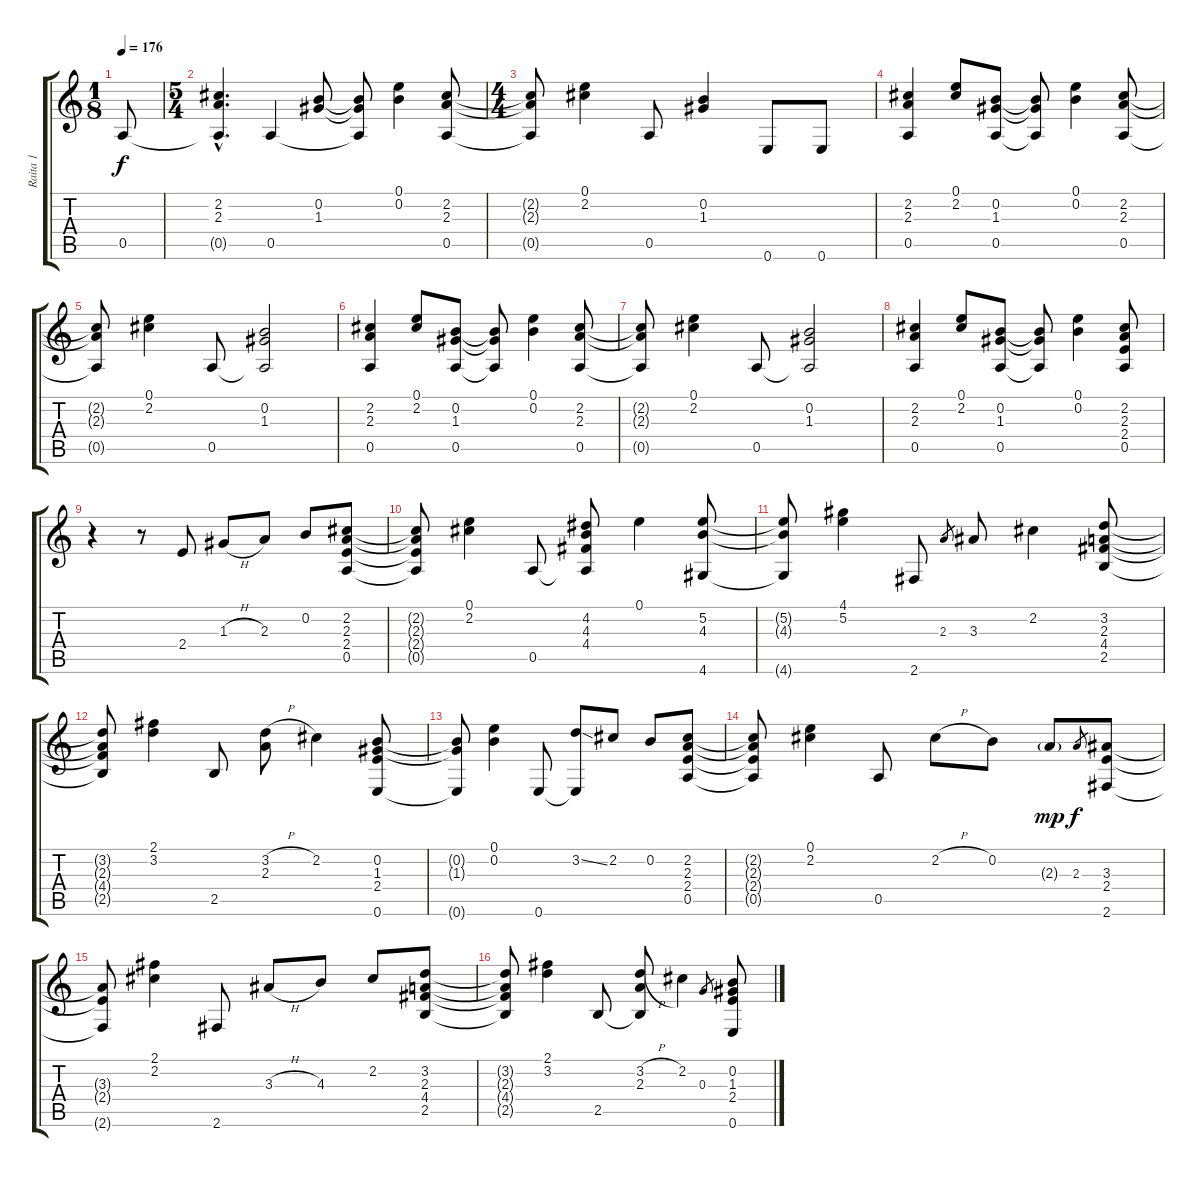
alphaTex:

\track ("Raita 1" "Raita 1") {instrument acousticguitarnylon}
\staff {score tabs}
\tuning (E4 B3 G3 D3 A2 E2) {hide}
\ts (1 8)
\tempo 176
\clef g2
\ks c
0.5.8{dy f instrument acousticguitarnylon} |
\ts (5 4)
(2.2{hac} 2.3{hac} 0.5{hac t}).4{d} 0.5.4 (0.2 1.3).8 (0.2{t} 1.3{t} 0.5{t}).8 (0.1 0.2).4 (2.2 2.3 0.5).8 |
\ts (4 4)
(2.2{t} 2.3{t} 0.5{t}).8 (0.1 2.2).4 0.5.8 (0.2 1.3).4 0.6.8 0.6.8 |
(2.2 2.3 0.5).4 (0.1 2.2).8 (0.2 1.3 0.5).8 (0.2{t} 1.3{t} 0.5{t}).8 (0.1 0.2).4 (2.2 2.3 0.5).8 |
(2.2{t} 2.3{t} 0.5{t}).8 (0.1 2.2).4 0.5.8 (0.2 1.3 0.5{t}).2 |
(2.2 2.3 0.5).4 (0.1 2.2).8 (0.2 1.3 0.5).8 (0.2{t} 1.3{t} 0.5{t}).8 (0.1 0.2).4 (2.2 2.3 0.5).8 |
(2.2{t} 2.3{t} 0.5{t}).8 (0.1 2.2).4 0.5.8 (0.2 1.3 0.5{t}).2 |
(2.2 2.3 0.5).4 (0.1 2.2).8 (0.2 1.3 0.5).8 (0.2{t} 1.3{t} 0.5{t}).8 (0.1 0.2).4 (2.2 2.3 2.4 0.5).8 |
r.4 r.8 2.4.8 1.3{h}.8 2.3.8 0.2.8 (2.2 2.3 2.4 0.5).8 |
(2.2{t} 2.3{t} 2.4{t} 0.5{t}).8 (0.1 2.2).4 0.5.8 (4.2 4.3 4.4 0.5{t}).8 0.1.4 (5.2 4.3 4.6).8 |
(5.2{t} 4.3{t} 4.6{t}).8 (4.1 5.2).4 2.6.8 2.3.8{gr} 3.3.8 2.2.4 (3.2 2.3 4.4 2.5).8 |
(3.2{t} 2.3{t} 4.4{t} 2.5{t}).8 (2.1 3.2).4 2.5.8 (3.2{h} 2.3).8 2.2.4 (0.2 1.3 2.4 0.6).8 |
(0.2{t} 1.3{t} 0.6{t}).8 (0.1 0.2).4 0.6.8 (3.2{ss} 0.6{t}).8 2.2.8 0.2.8 (2.2 2.3 2.4 0.5).8 |
(2.2{t} 2.3{t} 2.4{t} 0.5{t}).8 (0.1 2.2).4 0.5.8 2.2{h}.8 0.2.8 2.3{g}.8{dy mp} 2.3.8{gr dy f} (3.3 2.4 2.6).8 |
(3.3{t} 2.4{t} 2.6{t}).8 (2.1 2.2).4 2.6.8 3.3{h}.8 4.3.8 2.2.8 (3.2 2.3 4.4 2.5).8 |
(3.2{t} 2.3{t} 4.4{t} 2.5{t}).8 (2.1 3.2).4 2.5.8 (3.2{h} 2.3 2.5{t}).8 2.2.4 0.3.8{gr} (0.2 1.3 2.4 0.6).8
